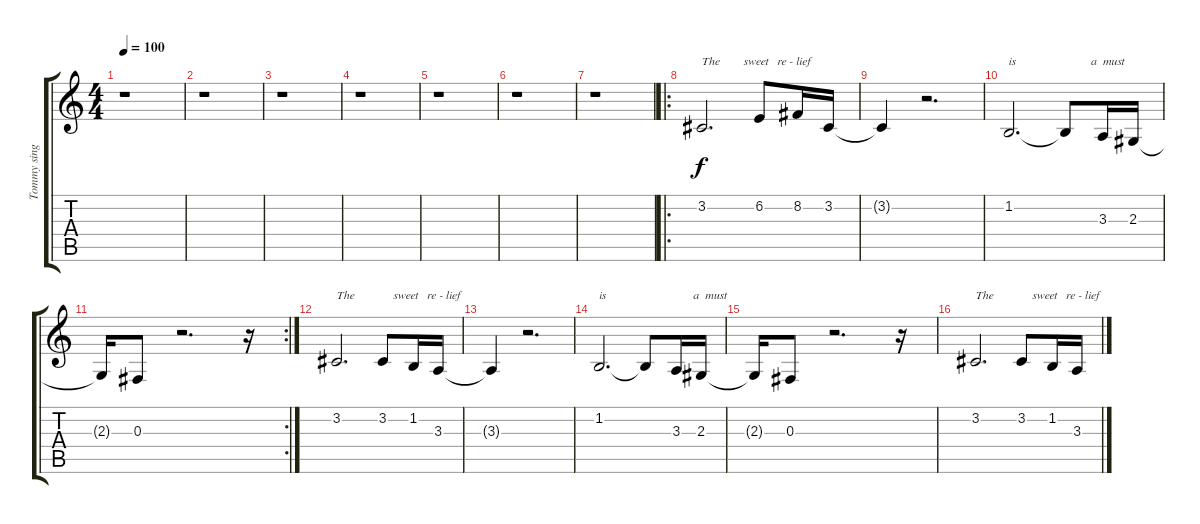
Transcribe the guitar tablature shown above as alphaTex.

\track ("Tommy singing" "Tommy sing") {instrument tenorsax}
\staff {score tabs}
\tuning (Eb4 Bb3 Gb3 Db3 Ab2 Db2) {hide}
\ts (4 4)
\tempo 100
\clef g2
\ks c
r.1{dy mp} |
r.1 |
r.1 |
r.1 |
r.1 |
r.1 |
r.1 |
\ro
3.2.2{d txt "The        sweet   re - lief" dy f} 6.2.8 8.2.16 3.2.16 |
3.2{t}.4 r.2{d} |
1.2.2{d txt "is                         a  must"} 1.2{t}.8 3.3.16 2.3.16 |
\rc 2
2.3{t}.16 0.3.8 r.2{d} r.16 |
3.2.2{d txt "The             sweet   re - lief"} 3.2.8 1.2.16 3.3.16 |
3.3{t}.4 r.2{d} |
1.2.2{d txt "is                             a  must"} 1.2{t}.8 3.3.16 2.3.16 |
2.3{t}.16 0.3.8 r.2{d} r.16 |
3.2.2{d txt "The             sweet   re - lief"} 3.2.8 1.2.16 3.3.16
